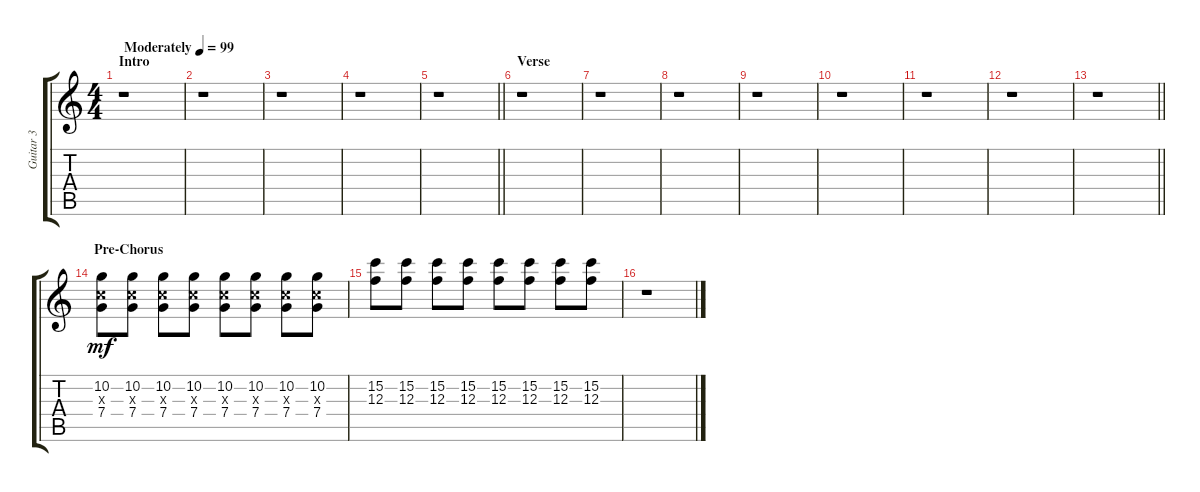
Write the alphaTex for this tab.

\track ("Guitar 3" "Guitar 3") {instrument distortionguitar}
\staff {score tabs}
\tuning (D4 A3 F3 C3 G2 C2) {hide}
\ts (4 4)
\section ("" "Intro ")
\tempo (99 "Moderately")
\clef g2
\ks c
r.1{dy mf instrument distortionguitar} |
r.1 |
r.1 |
r.1 |
\barLineRight lightlight
r.1 |
\section ("" "Verse")
r.1 |
r.1 |
r.1 |
r.1 |
r.1 |
r.1 |
r.1 |
\barLineRight lightlight
r.1 |
\section ("" "Pre-Chorus")
(10.2 7.3{x} 7.4).8 (10.2 7.3{x} 7.4).8 (10.2 7.3{x} 7.4).8 (10.2 7.3{x} 7.4).8 (10.2 7.3{x} 7.4).8 (10.2 7.3{x} 7.4).8 (10.2 7.3{x} 7.4).8 (10.2 7.3{x} 7.4).8 |
(15.2 12.3).8 (15.2 12.3).8 (15.2 12.3).8 (15.2 12.3).8 (15.2 12.3).8 (15.2 12.3).8 (15.2 12.3).8 (15.2 12.3).8 |
r.1
